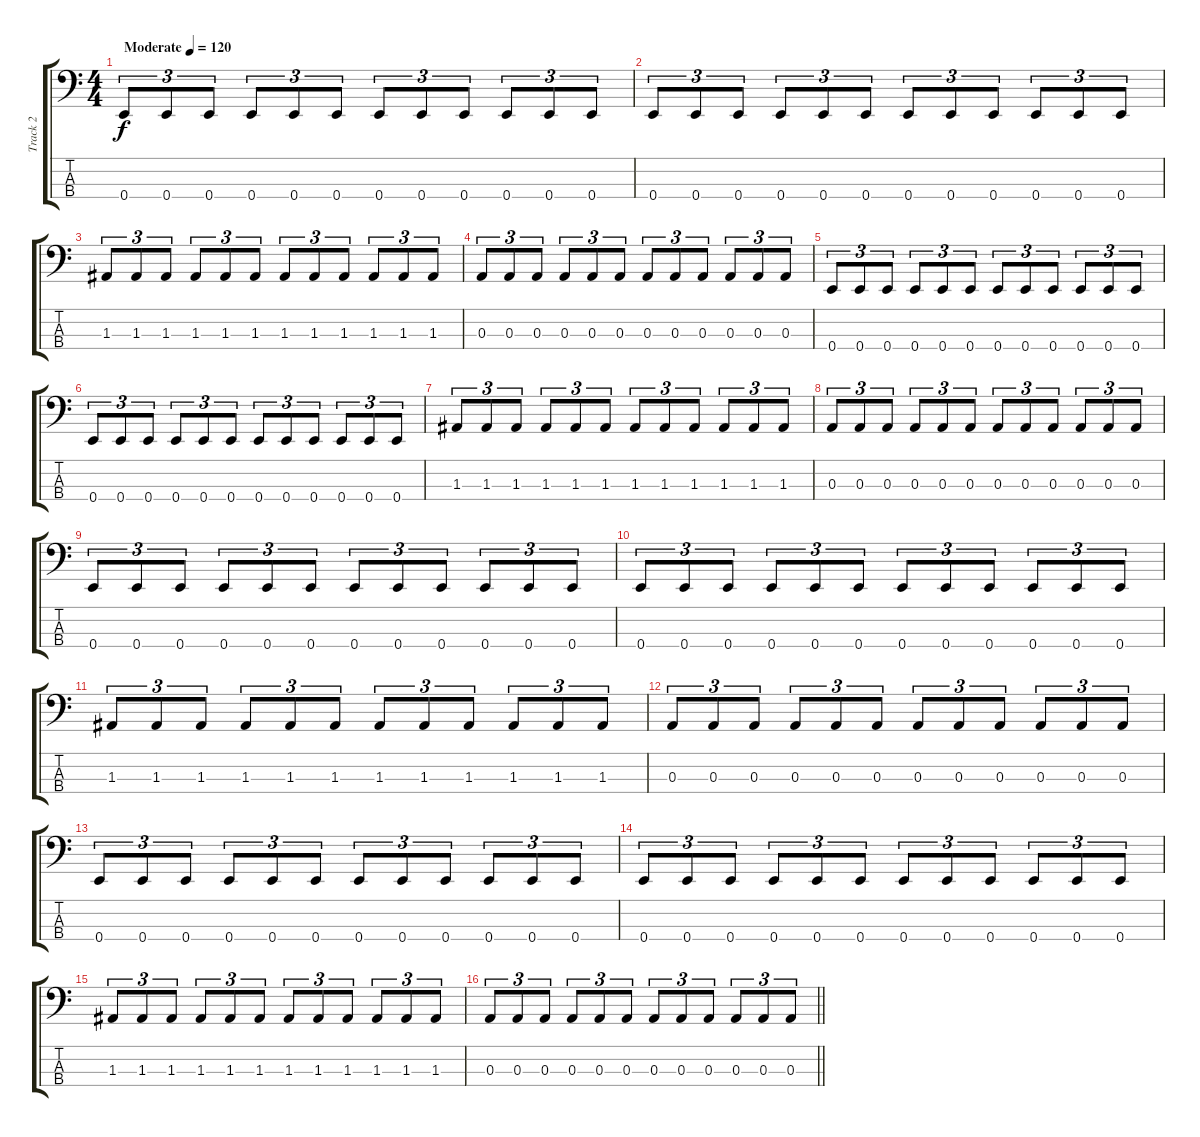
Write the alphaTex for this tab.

\track ("Track 2" "Track 2") {instrument electricbassfinger}
\staff {score tabs}
\tuning (G2 D2 A1 E1) {hide}
\ts (4 4)
\tempo (120 "Moderate")
\clef f4
\ks c
0.4.8{tu (3 2) dy f instrument electricbassfinger} 0.4.8{tu (3 2)} 0.4.8{tu (3 2)} 0.4.8{tu (3 2)} 0.4.8{tu (3 2)} 0.4.8{tu (3 2)} 0.4.8{tu (3 2)} 0.4.8{tu (3 2)} 0.4.8{tu (3 2)} 0.4.8{tu (3 2)} 0.4.8{tu (3 2)} 0.4.8{tu (3 2)} |
0.4.8{tu (3 2)} 0.4.8{tu (3 2)} 0.4.8{tu (3 2)} 0.4.8{tu (3 2)} 0.4.8{tu (3 2)} 0.4.8{tu (3 2)} 0.4.8{tu (3 2)} 0.4.8{tu (3 2)} 0.4.8{tu (3 2)} 0.4.8{tu (3 2)} 0.4.8{tu (3 2)} 0.4.8{tu (3 2)} |
1.3.8{tu (3 2)} 1.3.8{tu (3 2)} 1.3.8{tu (3 2)} 1.3.8{tu (3 2)} 1.3.8{tu (3 2)} 1.3.8{tu (3 2)} 1.3.8{tu (3 2)} 1.3.8{tu (3 2)} 1.3.8{tu (3 2)} 1.3.8{tu (3 2)} 1.3.8{tu (3 2)} 1.3.8{tu (3 2)} |
0.3.8{tu (3 2)} 0.3.8{tu (3 2)} 0.3.8{tu (3 2)} 0.3.8{tu (3 2)} 0.3.8{tu (3 2)} 0.3.8{tu (3 2)} 0.3.8{tu (3 2)} 0.3.8{tu (3 2)} 0.3.8{tu (3 2)} 0.3.8{tu (3 2)} 0.3.8{tu (3 2)} 0.3.8{tu (3 2)} |
0.4.8{tu (3 2)} 0.4.8{tu (3 2)} 0.4.8{tu (3 2)} 0.4.8{tu (3 2)} 0.4.8{tu (3 2)} 0.4.8{tu (3 2)} 0.4.8{tu (3 2)} 0.4.8{tu (3 2)} 0.4.8{tu (3 2)} 0.4.8{tu (3 2)} 0.4.8{tu (3 2)} 0.4.8{tu (3 2)} |
0.4.8{tu (3 2)} 0.4.8{tu (3 2)} 0.4.8{tu (3 2)} 0.4.8{tu (3 2)} 0.4.8{tu (3 2)} 0.4.8{tu (3 2)} 0.4.8{tu (3 2)} 0.4.8{tu (3 2)} 0.4.8{tu (3 2)} 0.4.8{tu (3 2)} 0.4.8{tu (3 2)} 0.4.8{tu (3 2)} |
1.3.8{tu (3 2)} 1.3.8{tu (3 2)} 1.3.8{tu (3 2)} 1.3.8{tu (3 2)} 1.3.8{tu (3 2)} 1.3.8{tu (3 2)} 1.3.8{tu (3 2)} 1.3.8{tu (3 2)} 1.3.8{tu (3 2)} 1.3.8{tu (3 2)} 1.3.8{tu (3 2)} 1.3.8{tu (3 2)} |
0.3.8{tu (3 2)} 0.3.8{tu (3 2)} 0.3.8{tu (3 2)} 0.3.8{tu (3 2)} 0.3.8{tu (3 2)} 0.3.8{tu (3 2)} 0.3.8{tu (3 2)} 0.3.8{tu (3 2)} 0.3.8{tu (3 2)} 0.3.8{tu (3 2)} 0.3.8{tu (3 2)} 0.3.8{tu (3 2)} |
0.4.8{tu (3 2)} 0.4.8{tu (3 2)} 0.4.8{tu (3 2)} 0.4.8{tu (3 2)} 0.4.8{tu (3 2)} 0.4.8{tu (3 2)} 0.4.8{tu (3 2)} 0.4.8{tu (3 2)} 0.4.8{tu (3 2)} 0.4.8{tu (3 2)} 0.4.8{tu (3 2)} 0.4.8{tu (3 2)} |
0.4.8{tu (3 2)} 0.4.8{tu (3 2)} 0.4.8{tu (3 2)} 0.4.8{tu (3 2)} 0.4.8{tu (3 2)} 0.4.8{tu (3 2)} 0.4.8{tu (3 2)} 0.4.8{tu (3 2)} 0.4.8{tu (3 2)} 0.4.8{tu (3 2)} 0.4.8{tu (3 2)} 0.4.8{tu (3 2)} |
1.3.8{tu (3 2)} 1.3.8{tu (3 2)} 1.3.8{tu (3 2)} 1.3.8{tu (3 2)} 1.3.8{tu (3 2)} 1.3.8{tu (3 2)} 1.3.8{tu (3 2)} 1.3.8{tu (3 2)} 1.3.8{tu (3 2)} 1.3.8{tu (3 2)} 1.3.8{tu (3 2)} 1.3.8{tu (3 2)} |
0.3.8{tu (3 2)} 0.3.8{tu (3 2)} 0.3.8{tu (3 2)} 0.3.8{tu (3 2)} 0.3.8{tu (3 2)} 0.3.8{tu (3 2)} 0.3.8{tu (3 2)} 0.3.8{tu (3 2)} 0.3.8{tu (3 2)} 0.3.8{tu (3 2)} 0.3.8{tu (3 2)} 0.3.8{tu (3 2)} |
0.4.8{tu (3 2)} 0.4.8{tu (3 2)} 0.4.8{tu (3 2)} 0.4.8{tu (3 2)} 0.4.8{tu (3 2)} 0.4.8{tu (3 2)} 0.4.8{tu (3 2)} 0.4.8{tu (3 2)} 0.4.8{tu (3 2)} 0.4.8{tu (3 2)} 0.4.8{tu (3 2)} 0.4.8{tu (3 2)} |
0.4.8{tu (3 2)} 0.4.8{tu (3 2)} 0.4.8{tu (3 2)} 0.4.8{tu (3 2)} 0.4.8{tu (3 2)} 0.4.8{tu (3 2)} 0.4.8{tu (3 2)} 0.4.8{tu (3 2)} 0.4.8{tu (3 2)} 0.4.8{tu (3 2)} 0.4.8{tu (3 2)} 0.4.8{tu (3 2)} |
1.3.8{tu (3 2)} 1.3.8{tu (3 2)} 1.3.8{tu (3 2)} 1.3.8{tu (3 2)} 1.3.8{tu (3 2)} 1.3.8{tu (3 2)} 1.3.8{tu (3 2)} 1.3.8{tu (3 2)} 1.3.8{tu (3 2)} 1.3.8{tu (3 2)} 1.3.8{tu (3 2)} 1.3.8{tu (3 2)} |
\barLineRight lightlight
0.3.8{tu (3 2)} 0.3.8{tu (3 2)} 0.3.8{tu (3 2)} 0.3.8{tu (3 2)} 0.3.8{tu (3 2)} 0.3.8{tu (3 2)} 0.3.8{tu (3 2)} 0.3.8{tu (3 2)} 0.3.8{tu (3 2)} 0.3.8{tu (3 2)} 0.3.8{tu (3 2)} 0.3.8{tu (3 2)}
